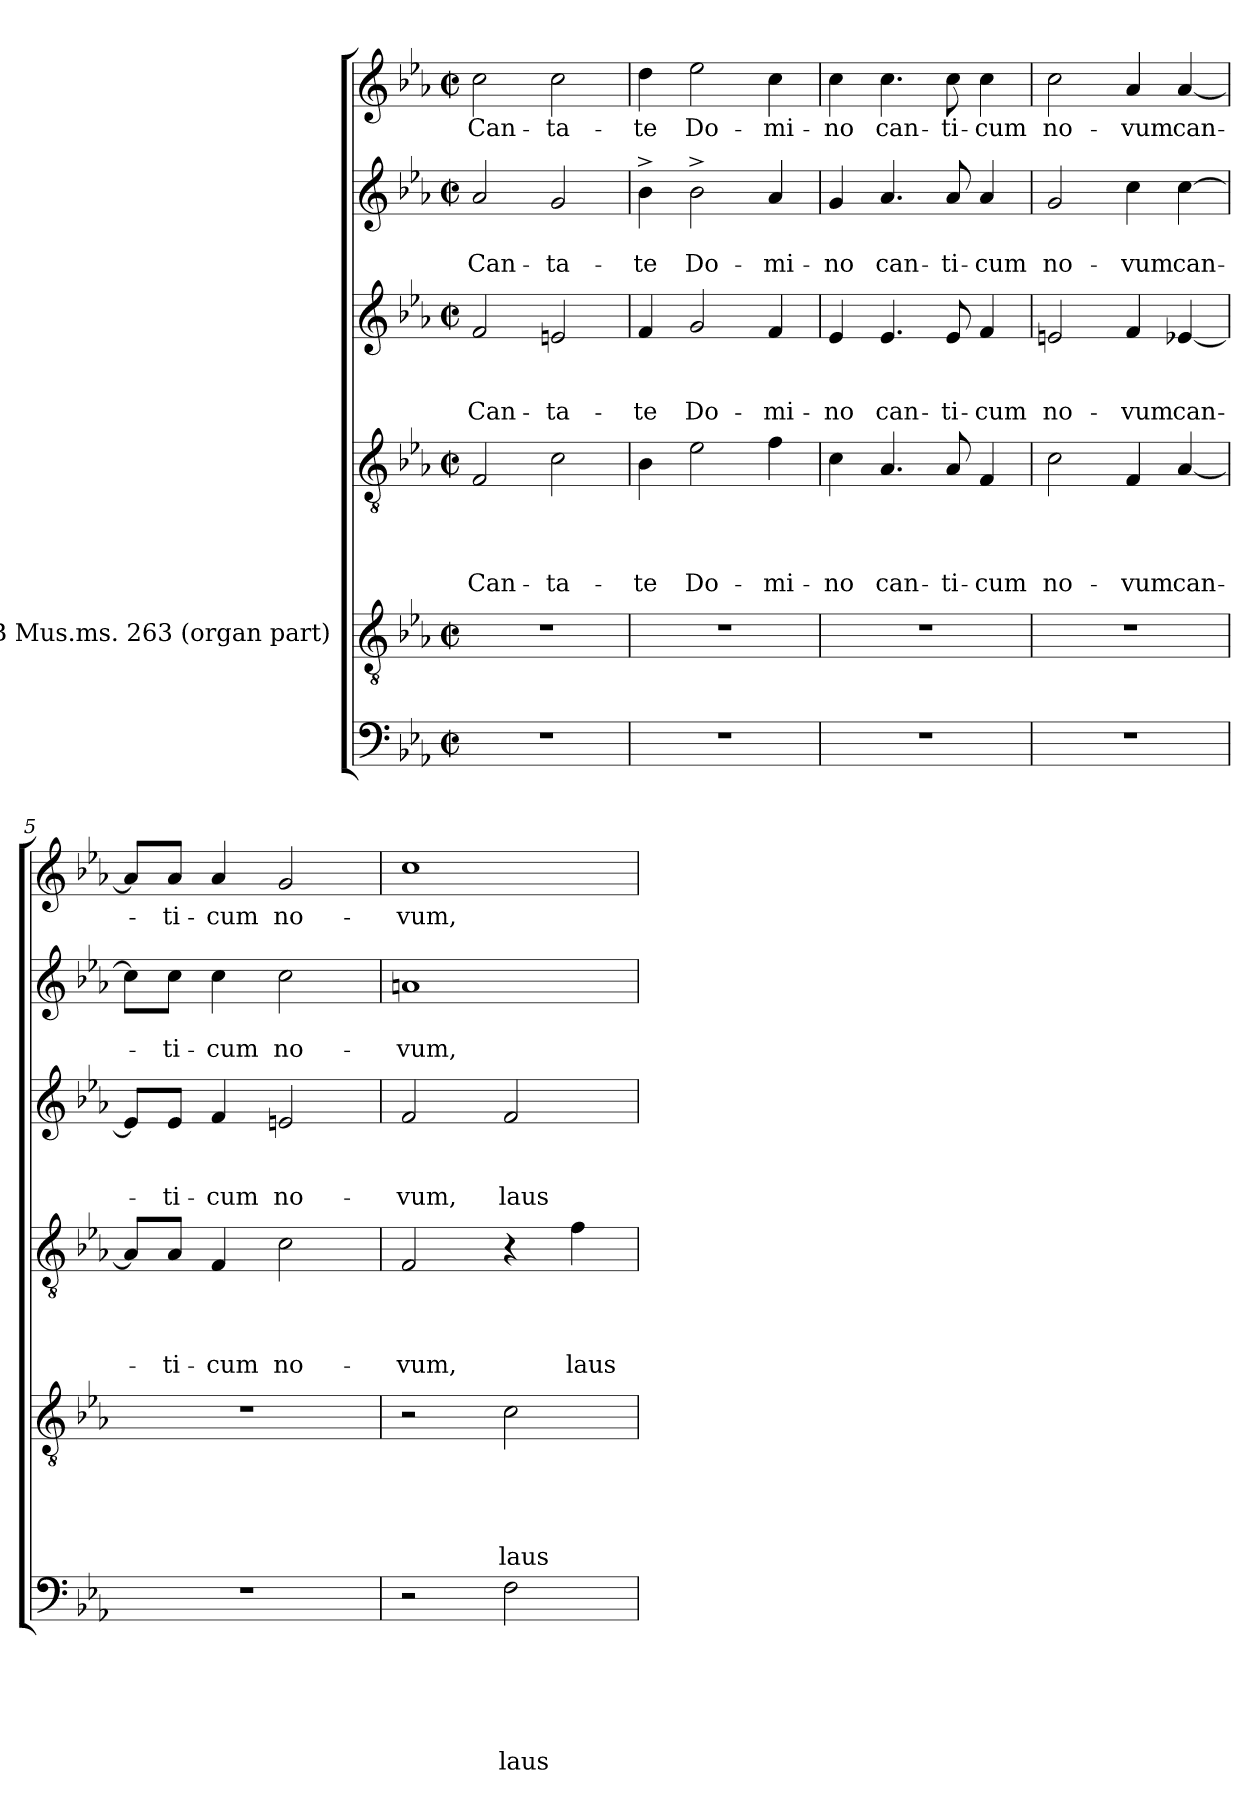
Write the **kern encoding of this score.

**kern	**text	**text	**text	**text	**text	**text	**kern	**text	**text	**text	**text	**text	**kern	**text	**text	**text	**text	**kern	**text	**text	**text	**kern	**text	**text	**kern	**text
*part6	*part6	*part6	*part6	*part6	*part6	*part6	*part5	*part5	*part5	*part5	*part5	*part5	*part4	*part4	*part4	*part4	*part4	*part3	*part3	*part3	*part3	*part2	*part2	*part2	*part1	*part1
*staff6	*staff6	*staff6	*staff6	*staff6	*staff6	*staff6	*staff5	*staff5	*staff5	*staff5	*staff5	*staff5	*staff4	*staff4	*staff4	*staff4	*staff4	*staff3	*staff3	*staff3	*staff3	*staff2	*staff2	*staff2	*staff1	*staff1
*	*	*	*	*	*	*	*I"BSB Mus.ms. 263 (organ part)	*	*	*	*	*	*	*	*	*	*	*	*	*	*	*	*	*	*	*
*clefF4	*	*	*	*	*	*	*clefGv2	*	*	*	*	*	*clefGv2	*	*	*	*	*clefG2	*	*	*	*clefG2	*	*	*clefG2	*
*k[b-e-a-]	*	*	*	*	*	*	*k[b-e-a-]	*	*	*	*	*	*k[b-e-a-]	*	*	*	*	*k[b-e-a-]	*	*	*	*k[b-e-a-]	*	*	*k[b-e-a-]	*
*E-:	*	*	*	*	*	*	*E-:	*	*	*	*	*	*E-:	*	*	*	*	*E-:	*	*	*	*E-:	*	*	*E-:	*
*M2/2	*	*	*	*	*	*	*M2/2	*	*	*	*	*	*M2/2	*	*	*	*	*M2/2	*	*	*	*M2/2	*	*	*M2/2	*
*met(c|)	*	*	*	*	*	*	*met(c|)	*	*	*	*	*	*met(c|)	*	*	*	*	*met(c|)	*	*	*	*met(c|)	*	*	*met(c|)	*
=1	=1	=1	=1	=1	=1	=1	=1	=1	=1	=1	=1	=1	=1	=1	=1	=1	=1	=1	=1	=1	=1	=1	=1	=1	=1	=1
!	!	!	!	!	!	!	!	!	!	!	!	!	!	!	!	!	!LO:LY:b	!	!	!	!LO:LY:b	!	!	!LO:LY:b	!	!LO:LY:b
1r	.	.	.	.	.	.	1r	.	.	.	.	.	2F/	.	.	.	Can-	2f/	.	.	Can-	2a-/	.	Can-	2cc\	Can-
!	!	!	!	!	!	!	!	!	!	!	!	!	!	!	!	!	!LO:LY:b	!	!	!	!LO:LY:b	!	!	!LO:LY:b	!	!LO:LY:b
.	.	.	.	.	.	.	.	.	.	.	.	.	2c\	.	.	.	-ta-	2en/	.	.	-ta-	2g/	.	-ta-	2cc\	-ta-
=2	=2	=2	=2	=2	=2	=2	=2	=2	=2	=2	=2	=2	=2	=2	=2	=2	=2	=2	=2	=2	=2	=2	=2	=2	=2	=2
!	!	!	!	!	!	!	!	!	!	!	!	!	!	!	!	!	!LO:LY:b	!	!	!	!LO:LY:b	!	!	!LO:LY:b	!	!LO:LY:b
1r	.	.	.	.	.	.	1r	.	.	.	.	.	4B-\	.	.	.	-te	4f/	.	.	-te	4b-^>\	.	-te	4dd\	-te
!	!	!	!	!	!	!	!	!	!	!	!	!	!	!	!	!	!LO:LY:b	!	!	!	!LO:LY:b	!	!	!LO:LY:b	!	!LO:LY:b
.	.	.	.	.	.	.	.	.	.	.	.	.	2e-\	.	.	.	Do-	2g/	.	.	Do-	2b-^>\	.	Do-	2ee-\	Do-
!	!	!	!	!	!	!	!	!	!	!	!	!	!	!	!	!	!LO:LY:b	!	!	!	!LO:LY:b	!	!	!LO:LY:b	!	!LO:LY:b
.	.	.	.	.	.	.	.	.	.	.	.	.	4f\	.	.	.	-mi-	4f/	.	.	-mi-	4a-/	.	-mi-	4cc\	-mi-
=3	=3	=3	=3	=3	=3	=3	=3	=3	=3	=3	=3	=3	=3	=3	=3	=3	=3	=3	=3	=3	=3	=3	=3	=3	=3	=3
!	!	!	!	!	!	!	!	!	!	!	!	!	!	!	!	!	!LO:LY:b	!	!	!	!LO:LY:b	!	!	!LO:LY:b	!	!LO:LY:b
1r	.	.	.	.	.	.	1r	.	.	.	.	.	4c\	.	.	.	-no	4e-/	.	.	-no	4g/	.	-no	4cc\	-no
!	!	!	!	!	!	!	!	!	!	!	!	!	!	!	!	!	!LO:LY:b	!	!	!	!LO:LY:b	!	!	!LO:LY:b	!	!LO:LY:b
.	.	.	.	.	.	.	.	.	.	.	.	.	4.A-/	.	.	.	can-	4.e-/	.	.	can-	4.a-/	.	can-	4.cc\	can-
!	!	!	!	!	!	!	!	!	!	!	!	!	!	!	!	!	!LO:LY:b	!	!	!	!LO:LY:b	!	!	!LO:LY:b	!	!LO:LY:b
.	.	.	.	.	.	.	.	.	.	.	.	.	8A-/	.	.	.	-ti-	8e-/	.	.	-ti-	8a-/	.	-ti-	8cc\	-ti-
!	!	!	!	!	!	!	!	!	!	!	!	!	!	!	!	!	!LO:LY:b	!	!	!	!LO:LY:b	!	!	!LO:LY:b	!	!LO:LY:b
.	.	.	.	.	.	.	.	.	.	.	.	.	4F/	.	.	.	-cum	4f/	.	.	-cum	4a-/	.	-cum	4cc\	-cum
=4	=4	=4	=4	=4	=4	=4	=4	=4	=4	=4	=4	=4	=4	=4	=4	=4	=4	=4	=4	=4	=4	=4	=4	=4	=4	=4
!	!	!	!	!	!	!	!	!	!	!	!	!	!	!	!	!	!LO:LY:b	!	!	!	!LO:LY:b	!	!	!LO:LY:b	!	!LO:LY:b
1r	.	.	.	.	.	.	1r	.	.	.	.	.	2c\	.	.	.	no-	2en/	.	.	no-	2g/	.	no-	2cc\	no-
!	!	!	!	!	!	!	!	!	!	!	!	!	!	!	!	!	!LO:LY:b	!	!	!	!LO:LY:b	!	!	!LO:LY:b	!	!LO:LY:b
.	.	.	.	.	.	.	.	.	.	.	.	.	4F/	.	.	.	-vum	4f/	.	.	-vum	4cc\	.	-vum	4a-/	-vum
!	!	!	!	!	!	!	!	!	!	!	!	!	!	!	!	!	!LO:LY:b	!	!	!	!LO:LY:b	!	!	!LO:LY:b	!	!LO:LY:b
.	.	.	.	.	.	.	.	.	.	.	.	.	[<4A-/	.	.	.	can-	[<4e-X/	.	.	can-	[>4cc\	.	can-	[<4a-/	can-
=5	=5	=5	=5	=5	=5	=5	=5	=5	=5	=5	=5	=5	=5	=5	=5	=5	=5	=5	=5	=5	=5	=5	=5	=5	=5	=5
1r	.	.	.	.	.	.	1r	.	.	.	.	.	8A-/L]	.	.	.	.	8e-/L]	.	.	.	8cc\L]	.	.	8a-/L]	.
!	!	!	!	!	!	!	!	!	!	!	!	!	!	!	!	!	!LO:LY:b	!	!	!	!LO:LY:b	!	!	!LO:LY:b	!	!LO:LY:b
.	.	.	.	.	.	.	.	.	.	.	.	.	8A-/J	.	.	.	-ti-	8e-/J	.	.	-ti-	8cc\J	.	-ti-	8a-/J	-ti-
!	!	!	!	!	!	!	!	!	!	!	!	!	!	!	!	!	!LO:LY:b	!	!	!	!LO:LY:b	!	!	!LO:LY:b	!	!LO:LY:b
.	.	.	.	.	.	.	.	.	.	.	.	.	4F/	.	.	.	-cum	4f/	.	.	-cum	4cc\	.	-cum	4a-/	-cum
!	!	!	!	!	!	!	!	!	!	!	!	!	!	!	!	!	!LO:LY:b	!	!	!	!LO:LY:b	!	!	!LO:LY:b	!	!LO:LY:b
.	.	.	.	.	.	.	.	.	.	.	.	.	2c\	.	.	.	no-	2en/	.	.	no-	2cc\	.	no-	2g/	no-
!!LO:LB:g=z
=6	=6	=6	=6	=6	=6	=6	=6	=6	=6	=6	=6	=6	=6	=6	=6	=6	=6	=6	=6	=6	=6	=6	=6	=6	=6	=6
!	!	!	!	!	!	!	!	!	!	!	!	!	!	!	!	!	!LO:LY:b	!	!	!	!LO:LY:b	!	!	!LO:LY:b	!	!LO:LY:b
2r	.	.	.	.	.	.	2r	.	.	.	.	.	2F/	.	.	.	-vum,	2f/	.	.	-vum,	1an	.	-vum,	1cc	-vum,
!	!	!	!	!	!	!LO:LY:b	!	!	!	!	!	!LO:LY:b	!	!	!	!	!	!	!	!	!LO:LY:b	!	!	!	!	!
2F\	.	.	.	.	.	laus	2c\	.	.	.	.	laus	4r	.	.	.	.	2f/	.	.	laus	.	.	.	.	.
!	!	!	!	!	!	!	!	!	!	!	!	!	!	!	!	!	!LO:LY:b	!	!	!	!	!	!	!	!	!
.	.	.	.	.	.	.	.	.	.	.	.	.	4f\	.	.	.	laus	.	.	.	.	.	.	.	.	.
=	=	=	=	=	=	=	=	=	=	=	=	=	=	=	=	=	=	=	=	=	=	=	=	=	=	=
*-	*-	*-	*-	*-	*-	*-	*-	*-	*-	*-	*-	*-	*-	*-	*-	*-	*-	*-	*-	*-	*-	*-	*-	*-	*-	*-
